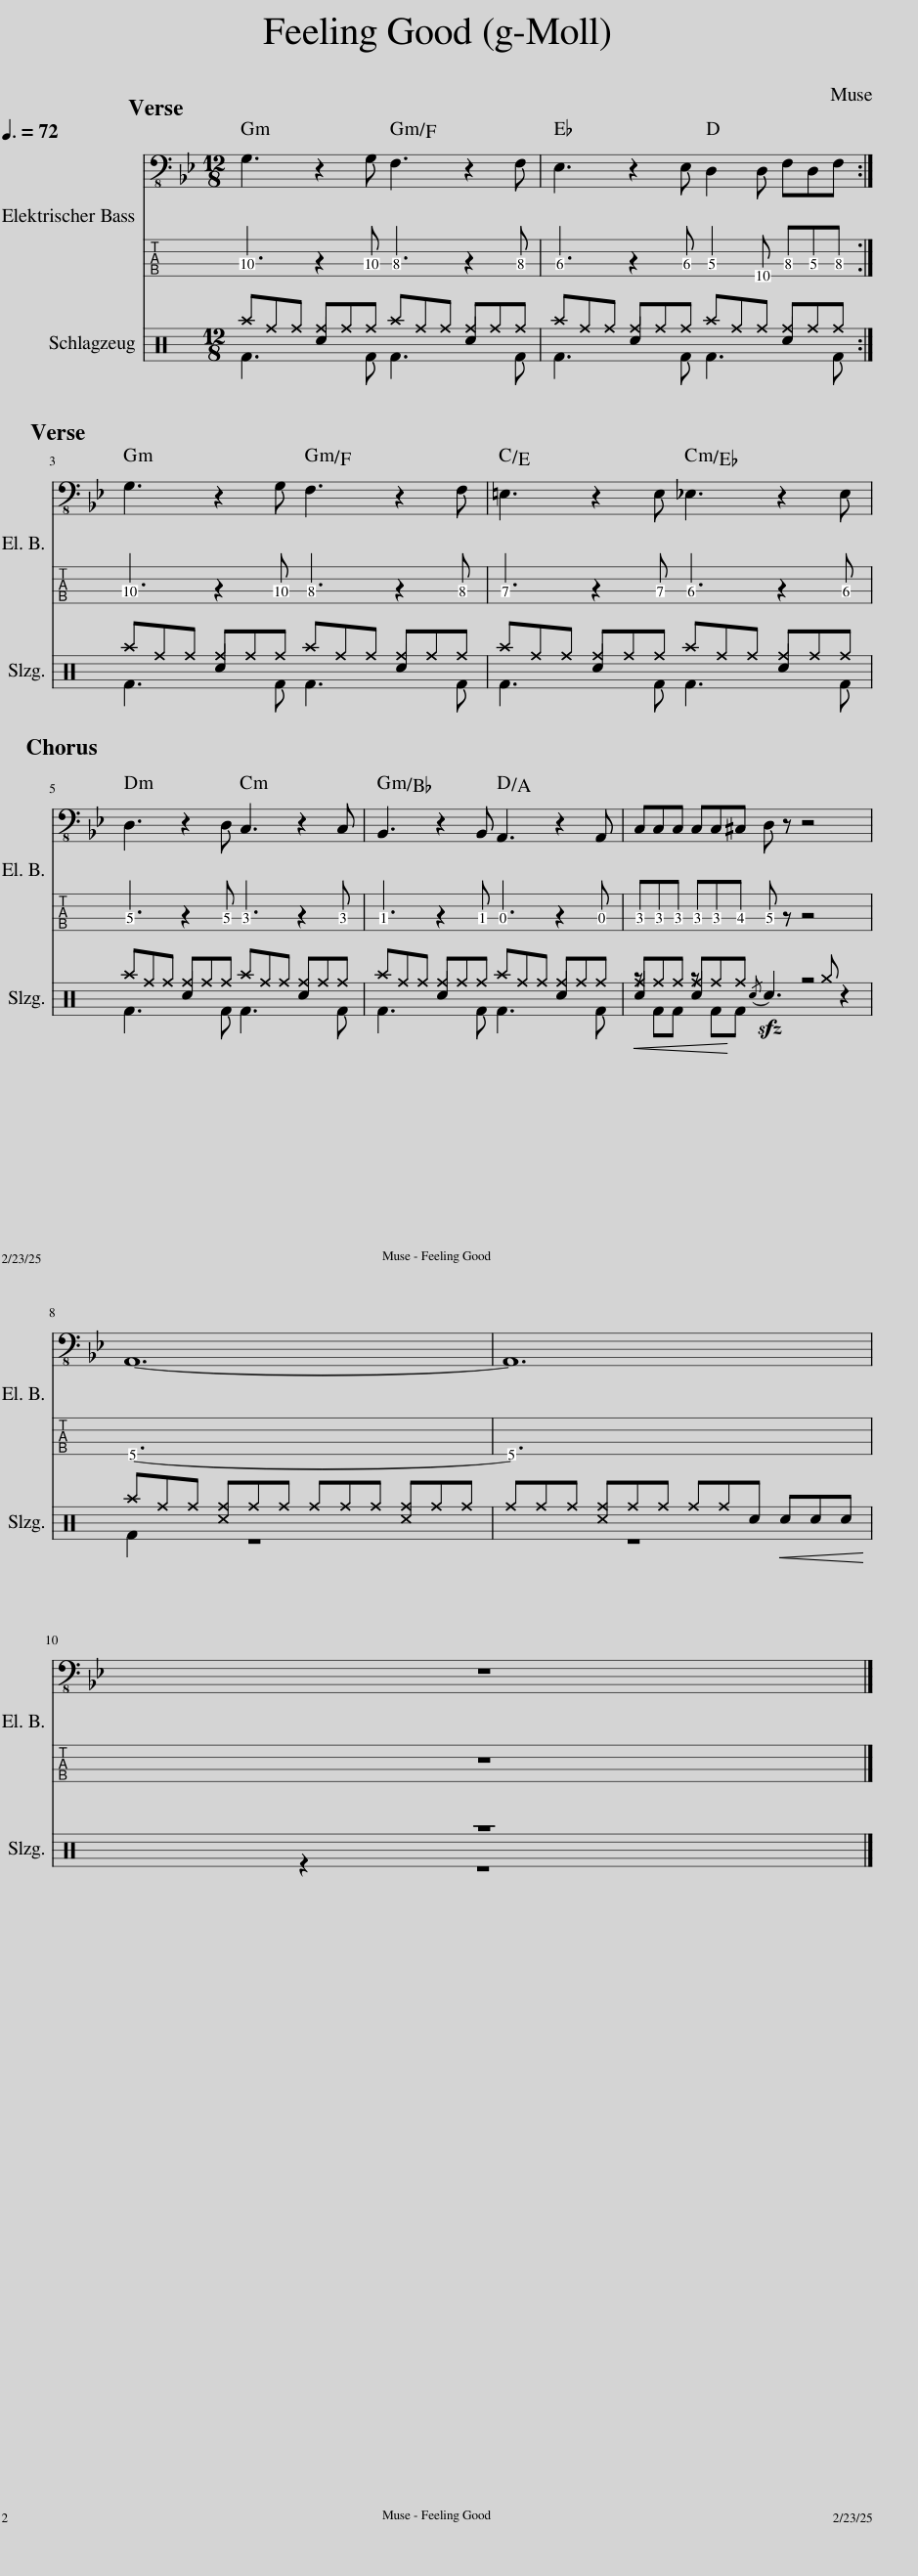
X:1
%%score { 1 | 2 } ( 3 4 5 )
L:1/8
Q:3/8=72
M:12/8
I:linebreak $
K:Bb
V:1 bass-8
V:2 tab stafflines=4 strings="E1,A1,D2,G2 "
V:3 perc
K:none
V:4 perc
K:none
V:5 perc
K:none
V:1
 G,3 z2 G, F,3 z2 F, | E,3 z2 E, D,2 D, F,D,F, :|$ G,3 z2 G, F,3 z2 F, | =E,3 z2 E, _E,3 z2 E, |$ D,3 z2 D, C,3 z2 C, | %5
 B,,3 z2 B,, A,,3 z2 A,, | C,C,C, C,C,^C, D, z z4 |$ A,,12- | A,,12 |$ z12 |] %10
V:2
 !3!G,,3 x2 !3!G,, !3!F,,3 x2 !3!F,, | !3!E,,3 x2 !3!E,, !3!D,,2 !4!D,, !3!F,,!3!D,,!3!F,, :|$ !3!G,,3 x2 !3!G,, !3!F,,3 x2 !3!F,, | !3!=E,,3 x2 !3!E,, !3!_E,,3 x2 !3!E,, |$ !3!D,,3 x2 !3!D,, !3!C,,3 x2 !3!C,, | %5
 !3!B,,,3 x2 !3!B,,, !3!A,,,3 x2 !3!A,,, | !3!C,,!3!C,,!3!C,, !3!C,,!3!C,,!3!^C,, !3!D,, x x4 |$ !4!A,,,12- | !4!A,,,12 |$ x12 |] %10
V:3
[K:C] ^a^f^f ^f^f^f ^a^f^f ^f^f^f | ^a^f^f ^f^f^f ^a^f^f ^f^f^f :|$ ^a^f^f ^f^f^f ^a^f^f ^f^f^f | ^a^f^f ^f^f^f ^a^f^f ^f^f^f |$ ^a^f^f ^f^f^f ^a^f^f ^f^f^f | %5
 ^a^f^f ^f^f^f ^a^f^f ^f^f^f |!<(! ^f^f^f ^f^f^f!sfz!{/c} c3 ^g z2!<)! |$ ^a^f^f [^c^f]^f^f ^f^f^f [^c^f]^f^f | ^f^f^f [^c^f]^f^f ^f^fc!<(! ccc!<)! |$ z12 |] %10
V:4
[K:C] F3 c2 F F3 c2 F | F3 c2 F F3 c2 F :|$ F3 c2 F F3 c2 F | F3 c2 F F3 c2 F |$ F3 c2 F F3 c2 F | %5
 F3 c2 F F3 c2 F | c2 x c2 x7 |$ F2 x2 z8 | x4 z8 |$ x2 z2 z8 |] %10
V:5
[K:C] x12 | x12 :|$ x12 | x12 |$ x12 | %5
 x12 | z FF z FF x2 z4 |$ x12 | x12 |$ x12 |] %10
